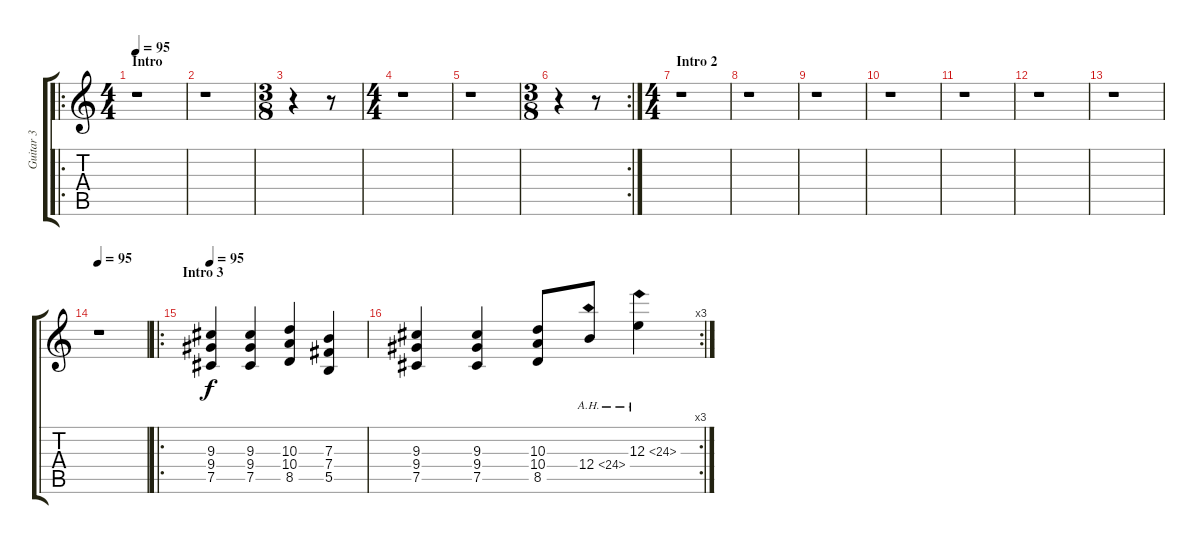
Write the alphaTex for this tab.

\track ("Guitar 3" "Guitar 3") {instrument overdrivenguitar}
\staff {score tabs}
\tuning (Db4 Ab3 E3 B2 Gb2 B1) {hide}
\ro
\ts (4 4)
\section ("" "Intro")
\tempo 95
\tempo 90
\tempo 95
\clef g2
\ks c
r.1{dy f instrument overdrivenguitar} |
r.1 |
\ts (3 8)
r.4 r.8 |
\ts (4 4)
r.1 |
r.1 |
\rc 2
\ts (3 8)
r.4 r.8 |
\ts (4 4)
\section ("" "Intro 2")
r.1 |
r.1 |
r.1 |
r.1 |
r.1 |
r.1 |
r.1 |
\tempo 95
r.1 |
\ro
\section ("" "Intro 3")
\tempo 95
(9.3 9.4 7.5).4{volume 12 balance 8 instrument distortionguitar} (9.3 9.4 7.5).4 (10.3 10.4 8.5).4 (7.3 7.4 5.5).4 |
\rc 3
(9.3 9.4 7.5).4 (9.3 9.4 7.5).4 (10.3 10.4 8.5).8 12.4{ah 12}.8 12.3{ah 12}.4
